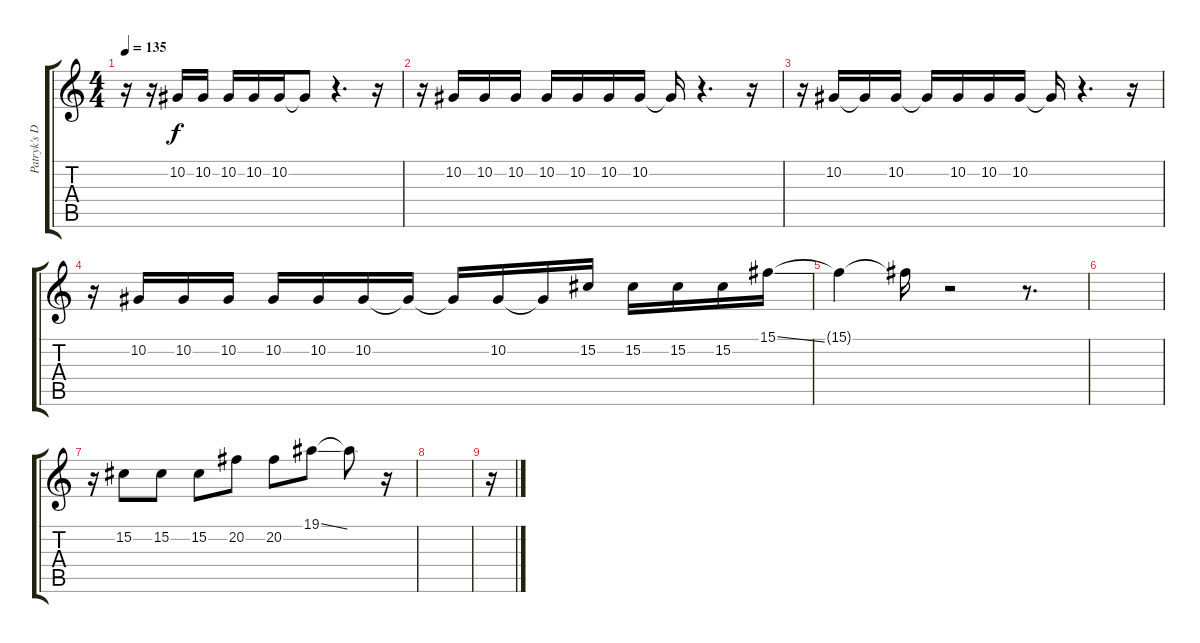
\track ("Patryk's Delay" "Patryk's D") {instrument lead2sawtooth}
\staff {score tabs}
\tuning (Eb4 Bb3 Gb3 Db3 Ab2 Eb2) {hide}
\ts (4 4)
\tempo 135
\clef g2
\ks c
r.16{dy f} r.16 10.2.16 10.2.16 10.2.16 10.2.16 10.2.16 10.2{t}.8 r.4{d} r.16 |
r.16 10.2.16 10.2.16 10.2.16 10.2.16 10.2.16 10.2.16 10.2.16 10.2{t}.16 r.4{d} r.16 |
r.16 10.2.16 10.2{t}.16 10.2.16 10.2{t}.16 10.2.16 10.2.16 10.2.16 10.2{t}.16 r.4{d} r.16 |
r.16 10.2.16 10.2.16 10.2.16 10.2.16 10.2.16 10.2.16 10.2{t}.16 10.2{t}.16 10.2.16 10.2{t}.16 15.2.16 15.2.16 15.2.16 15.2.16 15.1{ss}.16 |
15.1{t}.4 15.1{t}.16 r.2 r.8{d} |
|
r.16 15.2.8 15.2.8 15.2.8 20.2.8 20.2.8 19.1{ss}.8 19.1{t}.8 r.16 |
|
r.16
